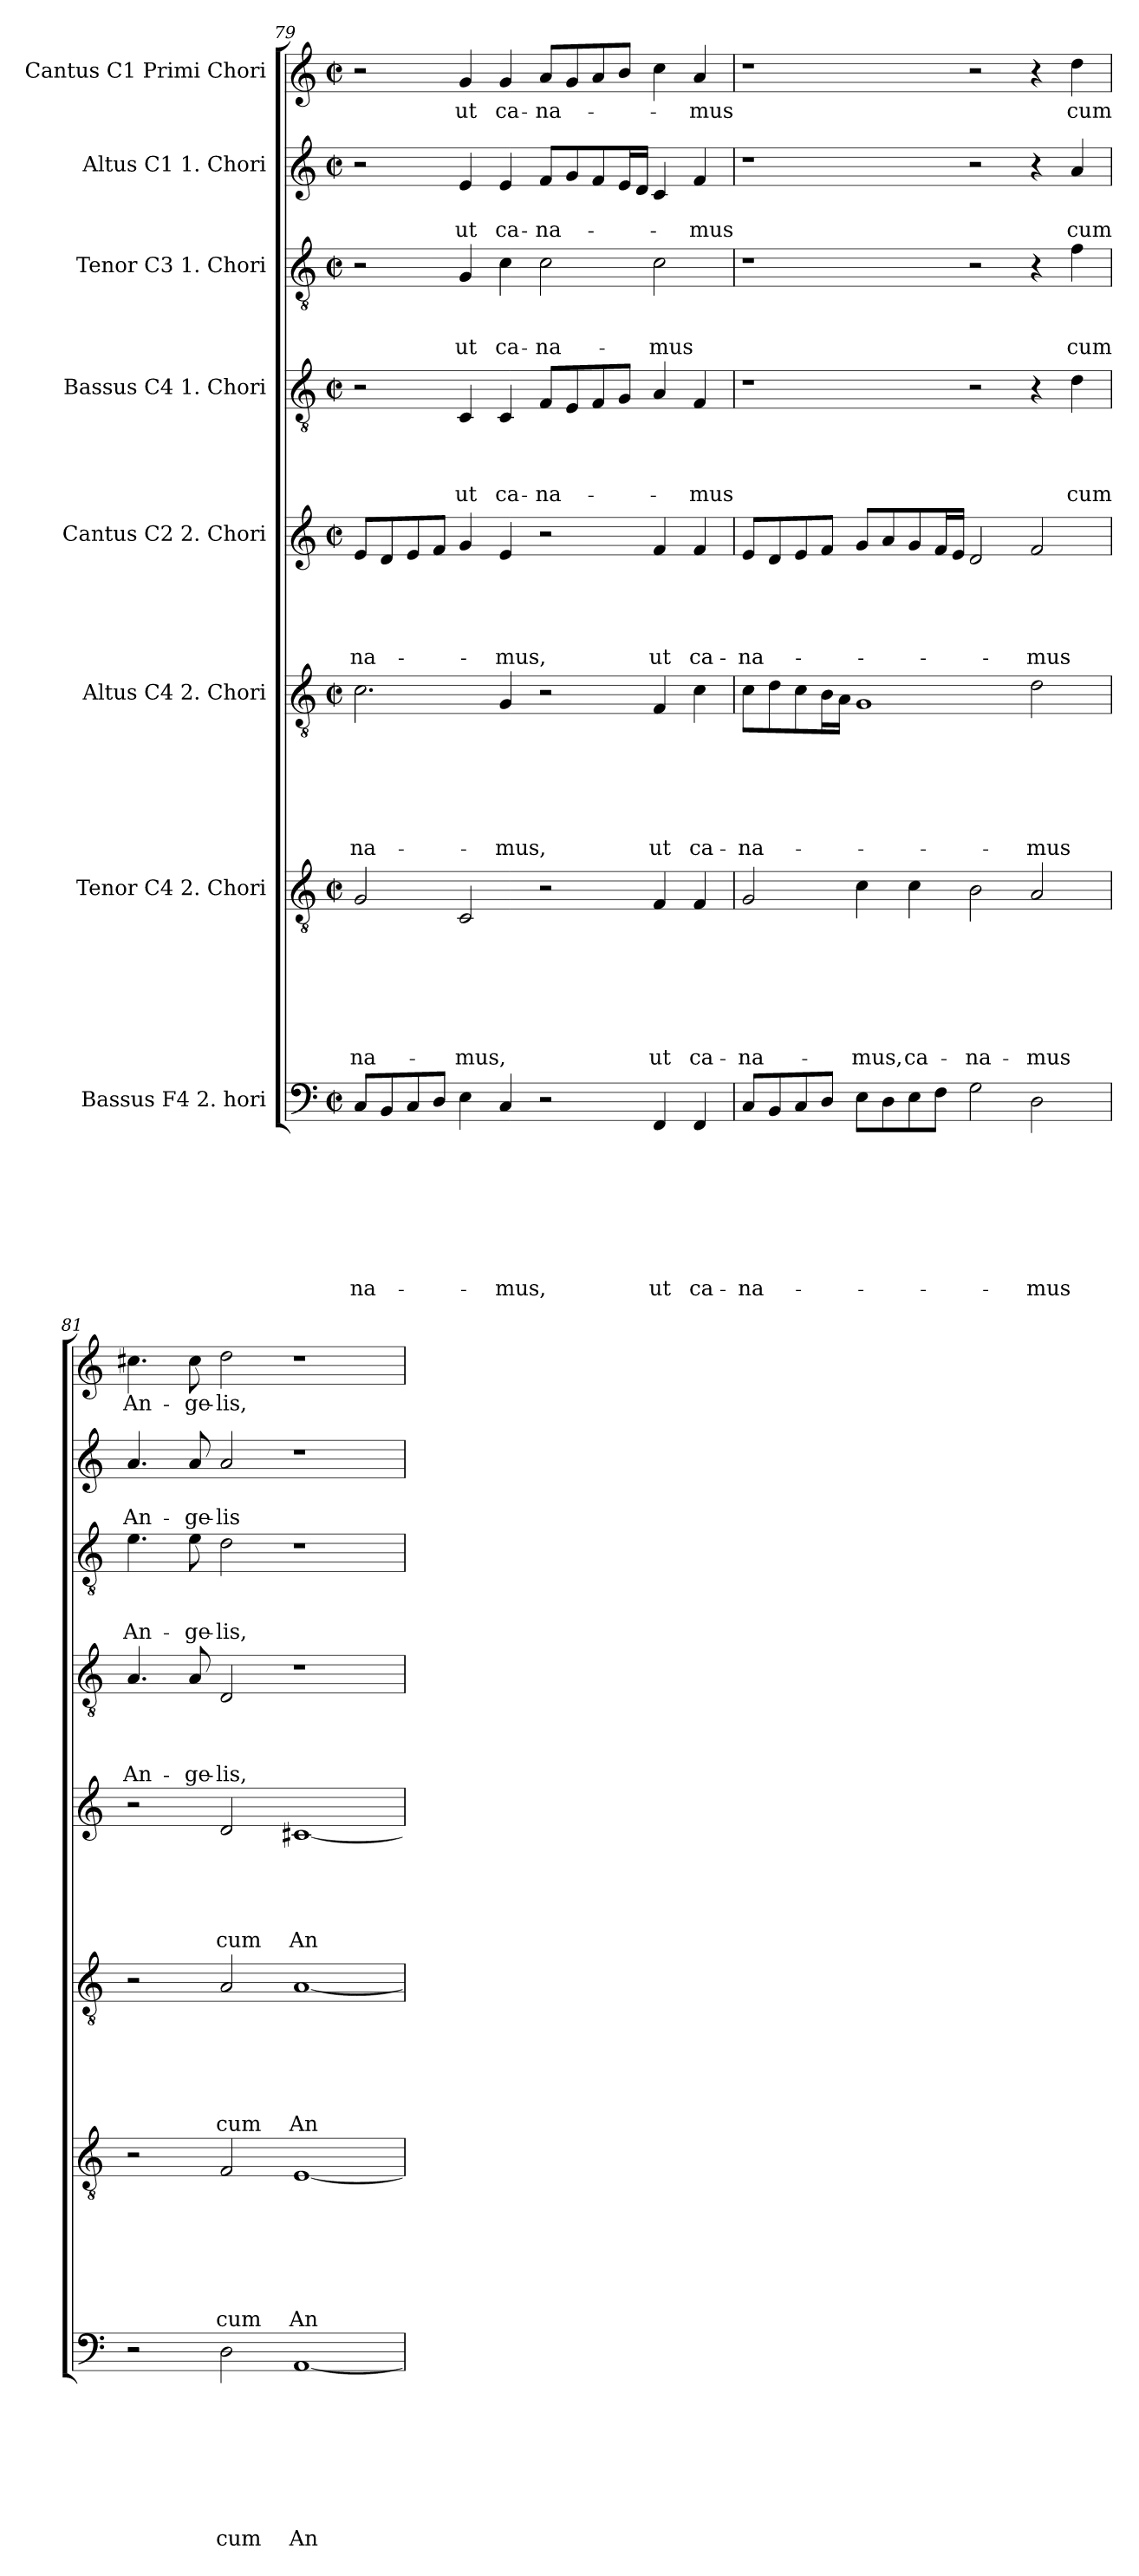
**kern	**text	**text	**text	**text	**text	**text	**text	**text	**kern	**text	**text	**text	**text	**text	**text	**text	**kern	**text	**text	**text	**text	**text	**text	**kern	**text	**text	**text	**text	**text	**kern	**text	**text	**text	**text	**kern	**text	**text	**text	**kern	**text	**text	**kern	**text
*part8	*part8	*part8	*part8	*part8	*part8	*part8	*part8	*part8	*part7	*part7	*part7	*part7	*part7	*part7	*part7	*part7	*part6	*part6	*part6	*part6	*part6	*part6	*part6	*part5	*part5	*part5	*part5	*part5	*part5	*part4	*part4	*part4	*part4	*part4	*part3	*part3	*part3	*part3	*part2	*part2	*part2	*part1	*part1
*staff8	*staff8	*staff8	*staff8	*staff8	*staff8	*staff8	*staff8	*staff8	*staff7	*staff7	*staff7	*staff7	*staff7	*staff7	*staff7	*staff7	*staff6	*staff6	*staff6	*staff6	*staff6	*staff6	*staff6	*staff5	*staff5	*staff5	*staff5	*staff5	*staff5	*staff4	*staff4	*staff4	*staff4	*staff4	*staff3	*staff3	*staff3	*staff3	*staff2	*staff2	*staff2	*staff1	*staff1
*I"Bassus F4 2. hori	*	*	*	*	*	*	*	*	*I"Tenor C4 2. Chori	*	*	*	*	*	*	*	*I"Altus C4 2. Chori	*	*	*	*	*	*	*I"Cantus C2 2. Chori	*	*	*	*	*	*I"Bassus C4 1. Chori	*	*	*	*	*I"Tenor C3 1. Chori	*	*	*	*I"Altus C1 1. Chori	*	*	*I"Cantus C1 Primi Chori	*
*clefF4	*	*	*	*	*	*	*	*	*clefGv2	*	*	*	*	*	*	*	*clefGv2	*	*	*	*	*	*	*clefG2	*	*	*	*	*	*clefGv2	*	*	*	*	*clefGv2	*	*	*	*clefG2	*	*	*clefG2	*
*k[]	*	*	*	*	*	*	*	*	*k[]	*	*	*	*	*	*	*	*k[]	*	*	*	*	*	*	*k[]	*	*	*	*	*	*k[]	*	*	*	*	*k[]	*	*	*	*k[]	*	*	*k[]	*
*C:	*	*	*	*	*	*	*	*	*C:	*	*	*	*	*	*	*	*C:	*	*	*	*	*	*	*C:	*	*	*	*	*	*C:	*	*	*	*	*C:	*	*	*	*C:	*	*	*C:	*
*M2/2	*	*	*	*	*	*	*	*	*M2/2	*	*	*	*	*	*	*	*M2/2	*	*	*	*	*	*	*M2/2	*	*	*	*	*	*M2/2	*	*	*	*	*M2/2	*	*	*	*M2/2	*	*	*M2/2	*
*met(c|)	*	*	*	*	*	*	*	*	*met(c|)	*	*	*	*	*	*	*	*met(c|)	*	*	*	*	*	*	*met(c|)	*	*	*	*	*	*met(c|)	*	*	*	*	*met(c|)	*	*	*	*met(c|)	*	*	*met(c|)	*
=79	=79	=79	=79	=79	=79	=79	=79	=79	=79	=79	=79	=79	=79	=79	=79	=79	=79	=79	=79	=79	=79	=79	=79	=79	=79	=79	=79	=79	=79	=79	=79	=79	=79	=79	=79	=79	=79	=79	=79	=79	=79	=79	=79
8C/L	.	.	.	.	.	.	.	-na-	2G/	.	.	.	.	.	.	-na-	2.c\	.	.	.	.	.	-na-	8e/L	.	.	.	.	-na-	2r	.	.	.	.	2r	.	.	.	2r	.	.	2r	.
8BB/	.	.	.	.	.	.	.	.	.	.	.	.	.	.	.	.	.	.	.	.	.	.	.	8d/	.	.	.	.	.	.	.	.	.	.	.	.	.	.	.	.	.	.	.
8C/	.	.	.	.	.	.	.	.	.	.	.	.	.	.	.	.	.	.	.	.	.	.	.	8e/	.	.	.	.	.	.	.	.	.	.	.	.	.	.	.	.	.	.	.
8D/J	.	.	.	.	.	.	.	.	.	.	.	.	.	.	.	.	.	.	.	.	.	.	.	8f/J	.	.	.	.	.	.	.	.	.	.	.	.	.	.	.	.	.	.	.
4E\	.	.	.	.	.	.	.	.	2C/	.	.	.	.	.	.	-mus,	.	.	.	.	.	.	.	4g/	.	.	.	.	.	4C/	.	.	.	ut	4G/	.	.	ut	4e/	.	ut	4g/	ut
4C/	.	.	.	.	.	.	.	-mus,	.	.	.	.	.	.	.	.	4G/	.	.	.	.	.	-mus,	4e/	.	.	.	.	-mus,	4C/	.	.	.	ca-	4c\	.	.	ca-	4e/	.	ca-	4g/	ca-
2r	.	.	.	.	.	.	.	.	2r	.	.	.	.	.	.	.	2r	.	.	.	.	.	.	2r	.	.	.	.	.	8F/L	.	.	.	-na-	2c\	.	.	-na-	8f/L	.	-na-	8a/L	-na-
.	.	.	.	.	.	.	.	.	.	.	.	.	.	.	.	.	.	.	.	.	.	.	.	.	.	.	.	.	.	8E/	.	.	.	.	.	.	.	.	8g/	.	.	8g/	.
.	.	.	.	.	.	.	.	.	.	.	.	.	.	.	.	.	.	.	.	.	.	.	.	.	.	.	.	.	.	8F/	.	.	.	.	.	.	.	.	8f/	.	.	8a/	.
.	.	.	.	.	.	.	.	.	.	.	.	.	.	.	.	.	.	.	.	.	.	.	.	.	.	.	.	.	.	8G/J	.	.	.	.	.	.	.	.	16e/L	.	.	8b/J	.
.	.	.	.	.	.	.	.	.	.	.	.	.	.	.	.	.	.	.	.	.	.	.	.	.	.	.	.	.	.	.	.	.	.	.	.	.	.	.	16d/JJ	.	.	.	.
4FF/	.	.	.	.	.	.	.	ut	4F/	.	.	.	.	.	.	ut	4F/	.	.	.	.	.	ut	4f/	.	.	.	.	ut	4A/	.	.	.	.	2c\	.	.	-mus	4c/	.	.	4cc\	.
4FF/	.	.	.	.	.	.	.	ca-	4F/	.	.	.	.	.	.	ca-	4c\	.	.	.	.	.	ca-	4f/	.	.	.	.	ca-	4F/	.	.	.	-mus	.	.	.	.	4f/	.	-mus	4a/	-mus
!!LO:PB:g=z
=80	=80	=80	=80	=80	=80	=80	=80	=80	=80	=80	=80	=80	=80	=80	=80	=80	=80	=80	=80	=80	=80	=80	=80	=80	=80	=80	=80	=80	=80	=80	=80	=80	=80	=80	=80	=80	=80	=80	=80	=80	=80	=80	=80
8C/L	.	.	.	.	.	.	.	-na-	2G/	.	.	.	.	.	.	-na-	8c\L	.	.	.	.	.	-na-	8e/L	.	.	.	.	-na-	1r	.	.	.	.	1r	.	.	.	1r	.	.	1r	.
8BB/	.	.	.	.	.	.	.	.	.	.	.	.	.	.	.	.	8d\	.	.	.	.	.	.	8d/	.	.	.	.	.	.	.	.	.	.	.	.	.	.	.	.	.	.	.
8C/	.	.	.	.	.	.	.	.	.	.	.	.	.	.	.	.	8c\	.	.	.	.	.	.	8e/	.	.	.	.	.	.	.	.	.	.	.	.	.	.	.	.	.	.	.
8D/J	.	.	.	.	.	.	.	.	.	.	.	.	.	.	.	.	16B\L	.	.	.	.	.	.	8f/J	.	.	.	.	.	.	.	.	.	.	.	.	.	.	.	.	.	.	.
.	.	.	.	.	.	.	.	.	.	.	.	.	.	.	.	.	16A\JJ	.	.	.	.	.	.	.	.	.	.	.	.	.	.	.	.	.	.	.	.	.	.	.	.	.	.
8E\L	.	.	.	.	.	.	.	.	4c\	.	.	.	.	.	.	-mus,	1G	.	.	.	.	.	.	8g/L	.	.	.	.	.	.	.	.	.	.	.	.	.	.	.	.	.	.	.
8D\	.	.	.	.	.	.	.	.	.	.	.	.	.	.	.	.	.	.	.	.	.	.	.	8a/	.	.	.	.	.	.	.	.	.	.	.	.	.	.	.	.	.	.	.
8E\	.	.	.	.	.	.	.	.	4c\	.	.	.	.	.	.	ca-	.	.	.	.	.	.	.	8g/	.	.	.	.	.	.	.	.	.	.	.	.	.	.	.	.	.	.	.
8F\J	.	.	.	.	.	.	.	.	.	.	.	.	.	.	.	.	.	.	.	.	.	.	.	16f/L	.	.	.	.	.	.	.	.	.	.	.	.	.	.	.	.	.	.	.
.	.	.	.	.	.	.	.	.	.	.	.	.	.	.	.	.	.	.	.	.	.	.	.	16e/JJ	.	.	.	.	.	.	.	.	.	.	.	.	.	.	.	.	.	.	.
2G\	.	.	.	.	.	.	.	.	2B\	.	.	.	.	.	.	-na-	.	.	.	.	.	.	.	2d/	.	.	.	.	.	2r	.	.	.	.	2r	.	.	.	2r	.	.	2r	.
2D\	.	.	.	.	.	.	.	-mus	2A/	.	.	.	.	.	.	-mus	2d\	.	.	.	.	.	-mus	2f/	.	.	.	.	-mus	4r	.	.	.	.	4r	.	.	.	4r	.	.	4r	.
.	.	.	.	.	.	.	.	.	.	.	.	.	.	.	.	.	.	.	.	.	.	.	.	.	.	.	.	.	.	4d\	.	.	.	cum	4f\	.	.	cum	4a/	.	cum	4dd\	cum
=81	=81	=81	=81	=81	=81	=81	=81	=81	=81	=81	=81	=81	=81	=81	=81	=81	=81	=81	=81	=81	=81	=81	=81	=81	=81	=81	=81	=81	=81	=81	=81	=81	=81	=81	=81	=81	=81	=81	=81	=81	=81	=81	=81
2r	.	.	.	.	.	.	.	.	2r	.	.	.	.	.	.	.	2r	.	.	.	.	.	.	2r	.	.	.	.	.	4.A/	.	.	.	An-	4.e\	.	.	An-	4.a/	.	An-	4.cc#X\	An-
.	.	.	.	.	.	.	.	.	.	.	.	.	.	.	.	.	.	.	.	.	.	.	.	.	.	.	.	.	.	8A/	.	.	.	-ge-	8e\	.	.	-ge-	8a/	.	-ge-	8cc#\	-ge-
2D\	.	.	.	.	.	.	.	cum	2F/	.	.	.	.	.	.	cum	2A/	.	.	.	.	.	cum	2d/	.	.	.	.	cum	2D/	.	.	.	-lis,	2d\	.	.	-lis,	2a/	.	-lis	2dd\	-lis,
[1AA	.	.	.	.	.	.	.	An-	[1E	.	.	.	.	.	.	An-	[1A	.	.	.	.	.	An-	[1c#X	.	.	.	.	An-	1r	.	.	.	.	1r	.	.	.	1r	.	.	1r	.
=	=	=	=	=	=	=	=	=	=	=	=	=	=	=	=	=	=	=	=	=	=	=	=	=	=	=	=	=	=	=	=	=	=	=	=	=	=	=	=	=	=	=	=
*-	*-	*-	*-	*-	*-	*-	*-	*-	*-	*-	*-	*-	*-	*-	*-	*-	*-	*-	*-	*-	*-	*-	*-	*-	*-	*-	*-	*-	*-	*-	*-	*-	*-	*-	*-	*-	*-	*-	*-	*-	*-	*-	*-
